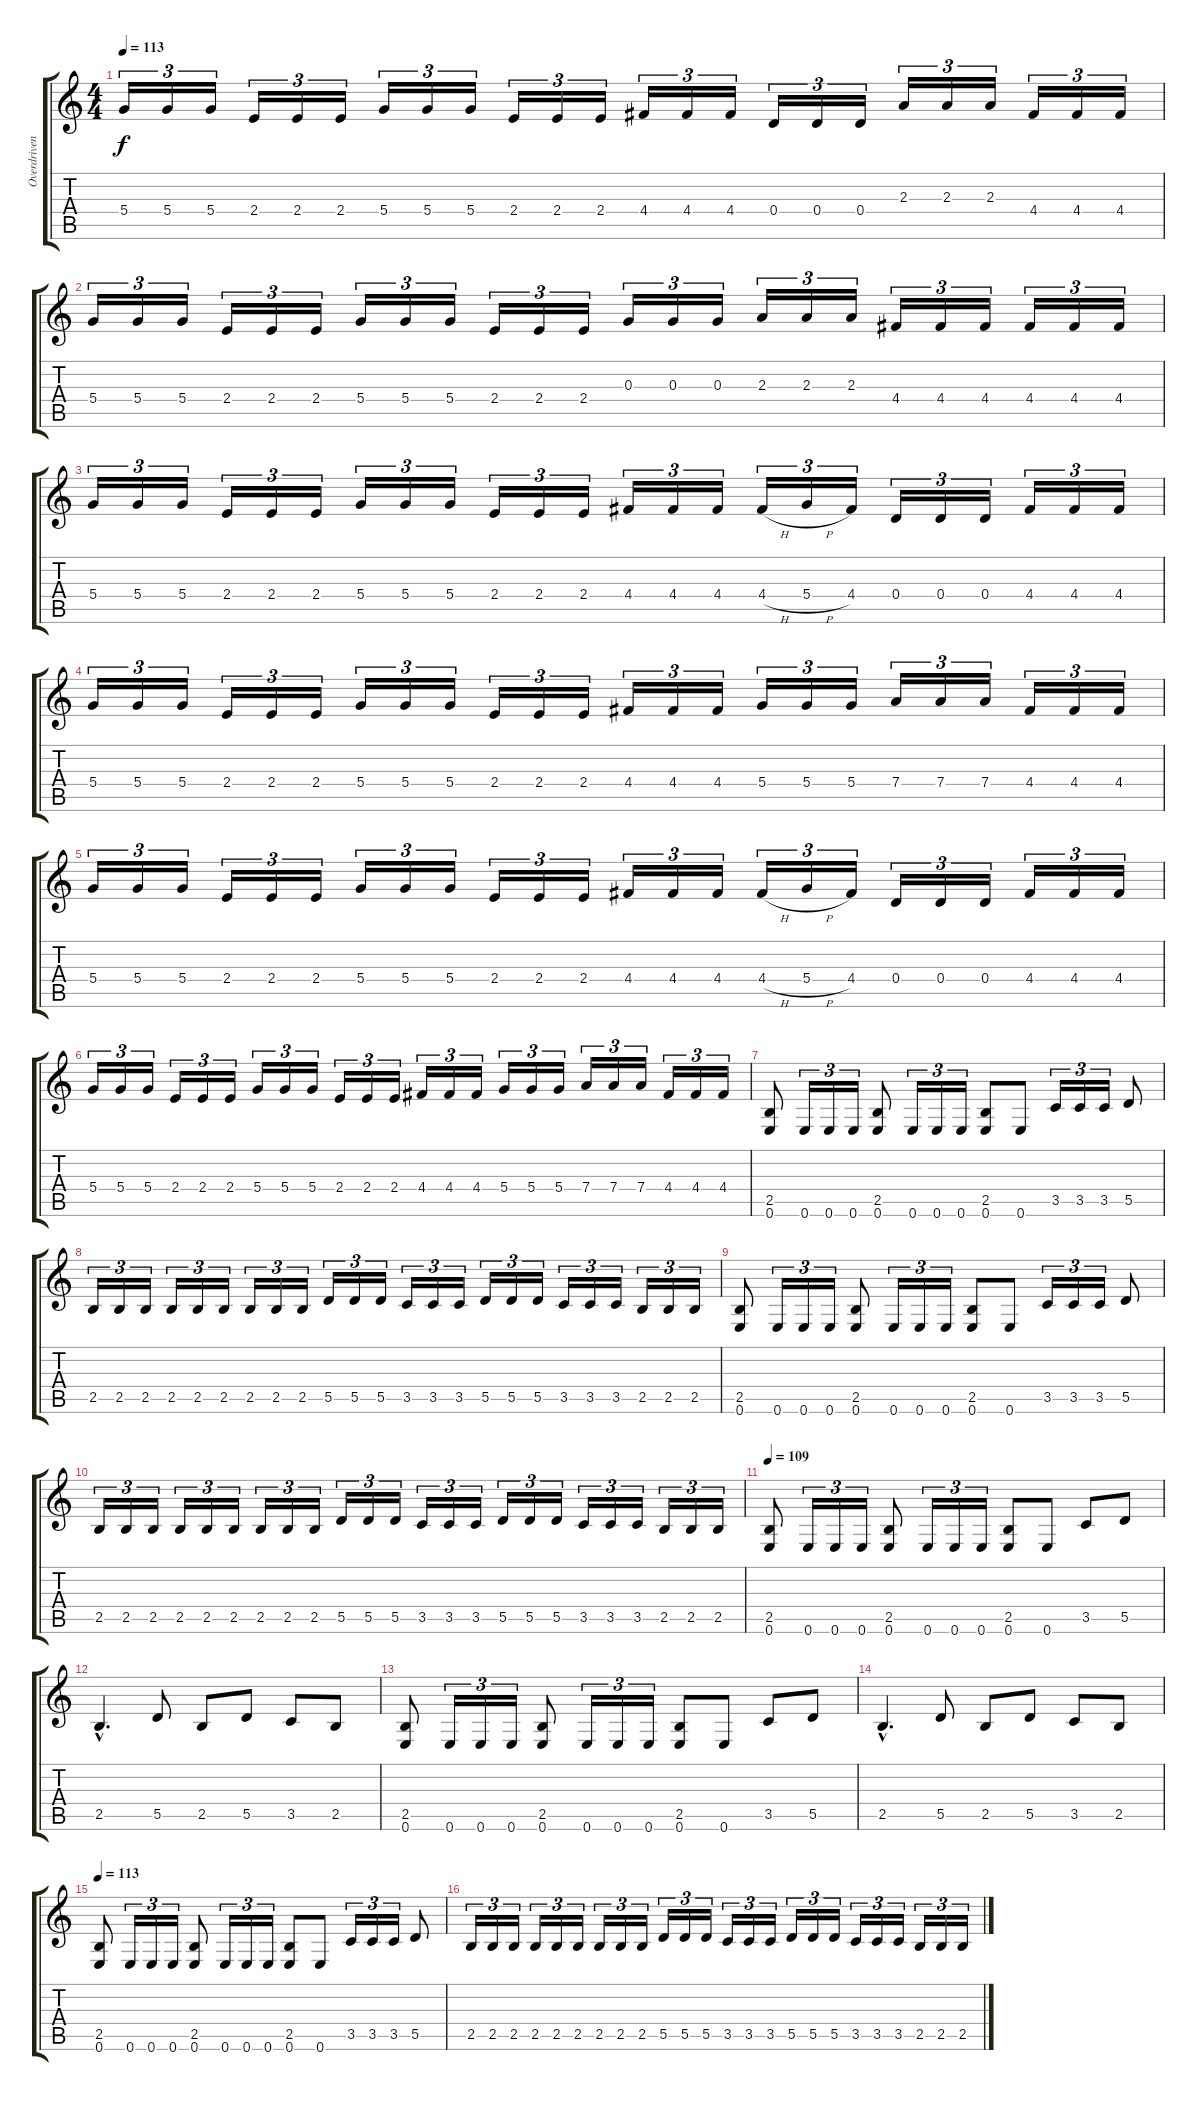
\track ("Overdriven Guitar 1" "Overdriven") {instrument overdrivenguitar}
\staff {score tabs}
\tuning (E4 B3 G3 D3 A2 E2) {hide}
\ts (4 4)
\tempo 113
\clef g2
\ks c
5.4.16{tu (3 2) dy f} 5.4.16{tu (3 2)} 5.4.16{tu (3 2)} 2.4.16{tu (3 2)} 2.4.16{tu (3 2)} 2.4.16{tu (3 2)} 5.4.16{tu (3 2)} 5.4.16{tu (3 2)} 5.4.16{tu (3 2)} 2.4.16{tu (3 2)} 2.4.16{tu (3 2)} 2.4.16{tu (3 2)} 4.4.16{tu (3 2)} 4.4.16{tu (3 2)} 4.4.16{tu (3 2)} 0.4.16{tu (3 2)} 0.4.16{tu (3 2)} 0.4.16{tu (3 2)} 2.3.16{tu (3 2)} 2.3.16{tu (3 2)} 2.3.16{tu (3 2)} 4.4.16{tu (3 2)} 4.4.16{tu (3 2)} 4.4.16{tu (3 2)} |
5.4.16{tu (3 2)} 5.4.16{tu (3 2)} 5.4.16{tu (3 2)} 2.4.16{tu (3 2)} 2.4.16{tu (3 2)} 2.4.16{tu (3 2)} 5.4.16{tu (3 2)} 5.4.16{tu (3 2)} 5.4.16{tu (3 2)} 2.4.16{tu (3 2)} 2.4.16{tu (3 2)} 2.4.16{tu (3 2)} 0.3.16{tu (3 2)} 0.3.16{tu (3 2)} 0.3.16{tu (3 2)} 2.3.16{tu (3 2)} 2.3.16{tu (3 2)} 2.3.16{tu (3 2)} 4.4.16{tu (3 2)} 4.4.16{tu (3 2)} 4.4.16{tu (3 2)} 4.4.16{tu (3 2)} 4.4.16{tu (3 2)} 4.4.16{tu (3 2)} |
5.4.16{tu (3 2)} 5.4.16{tu (3 2)} 5.4.16{tu (3 2)} 2.4.16{tu (3 2)} 2.4.16{tu (3 2)} 2.4.16{tu (3 2)} 5.4.16{tu (3 2)} 5.4.16{tu (3 2)} 5.4.16{tu (3 2)} 2.4.16{tu (3 2)} 2.4.16{tu (3 2)} 2.4.16{tu (3 2)} 4.4.16{tu (3 2)} 4.4.16{tu (3 2)} 4.4.16{tu (3 2)} 4.4{h}.16{tu (3 2)} 5.4{h}.16{tu (3 2)} 4.4.16{tu (3 2)} 0.4.16{tu (3 2)} 0.4.16{tu (3 2)} 0.4.16{tu (3 2)} 4.4.16{tu (3 2)} 4.4.16{tu (3 2)} 4.4.16{tu (3 2)} |
5.4.16{tu (3 2)} 5.4.16{tu (3 2)} 5.4.16{tu (3 2)} 2.4.16{tu (3 2)} 2.4.16{tu (3 2)} 2.4.16{tu (3 2)} 5.4.16{tu (3 2)} 5.4.16{tu (3 2)} 5.4.16{tu (3 2)} 2.4.16{tu (3 2)} 2.4.16{tu (3 2)} 2.4.16{tu (3 2)} 4.4.16{tu (3 2)} 4.4.16{tu (3 2)} 4.4.16{tu (3 2)} 5.4.16{tu (3 2)} 5.4.16{tu (3 2)} 5.4.16{tu (3 2)} 7.4.16{tu (3 2)} 7.4.16{tu (3 2)} 7.4.16{tu (3 2)} 4.4.16{tu (3 2)} 4.4.16{tu (3 2)} 4.4.16{tu (3 2)} |
5.4.16{tu (3 2)} 5.4.16{tu (3 2)} 5.4.16{tu (3 2)} 2.4.16{tu (3 2)} 2.4.16{tu (3 2)} 2.4.16{tu (3 2)} 5.4.16{tu (3 2)} 5.4.16{tu (3 2)} 5.4.16{tu (3 2)} 2.4.16{tu (3 2)} 2.4.16{tu (3 2)} 2.4.16{tu (3 2)} 4.4.16{tu (3 2)} 4.4.16{tu (3 2)} 4.4.16{tu (3 2)} 4.4{h}.16{tu (3 2)} 5.4{h}.16{tu (3 2)} 4.4.16{tu (3 2)} 0.4.16{tu (3 2)} 0.4.16{tu (3 2)} 0.4.16{tu (3 2)} 4.4.16{tu (3 2)} 4.4.16{tu (3 2)} 4.4.16{tu (3 2)} |
5.4.16{tu (3 2)} 5.4.16{tu (3 2)} 5.4.16{tu (3 2)} 2.4.16{tu (3 2)} 2.4.16{tu (3 2)} 2.4.16{tu (3 2)} 5.4.16{tu (3 2)} 5.4.16{tu (3 2)} 5.4.16{tu (3 2)} 2.4.16{tu (3 2)} 2.4.16{tu (3 2)} 2.4.16{tu (3 2)} 4.4.16{tu (3 2)} 4.4.16{tu (3 2)} 4.4.16{tu (3 2)} 5.4.16{tu (3 2)} 5.4.16{tu (3 2)} 5.4.16{tu (3 2)} 7.4.16{tu (3 2)} 7.4.16{tu (3 2)} 7.4.16{tu (3 2)} 4.4.16{tu (3 2)} 4.4.16{tu (3 2)} 4.4.16{tu (3 2)} |
(2.5 0.6).8 0.6.16{tu (3 2)} 0.6.16{tu (3 2)} 0.6.16{tu (3 2)} (2.5 0.6).8 0.6.16{tu (3 2)} 0.6.16{tu (3 2)} 0.6.16{tu (3 2)} (2.5 0.6).8 0.6.8 3.5.16{tu (3 2)} 3.5.16{tu (3 2)} 3.5.16{tu (3 2)} 5.5.8 |
2.5.16{tu (3 2)} 2.5.16{tu (3 2)} 2.5.16{tu (3 2)} 2.5.16{tu (3 2)} 2.5.16{tu (3 2)} 2.5.16{tu (3 2)} 2.5.16{tu (3 2)} 2.5.16{tu (3 2)} 2.5.16{tu (3 2)} 5.5.16{tu (3 2)} 5.5.16{tu (3 2)} 5.5.16{tu (3 2)} 3.5.16{tu (3 2)} 3.5.16{tu (3 2)} 3.5.16{tu (3 2)} 5.5.16{tu (3 2)} 5.5.16{tu (3 2)} 5.5.16{tu (3 2)} 3.5.16{tu (3 2)} 3.5.16{tu (3 2)} 3.5.16{tu (3 2)} 2.5.16{tu (3 2)} 2.5.16{tu (3 2)} 2.5.16{tu (3 2)} |
(2.5 0.6).8 0.6.16{tu (3 2)} 0.6.16{tu (3 2)} 0.6.16{tu (3 2)} (2.5 0.6).8 0.6.16{tu (3 2)} 0.6.16{tu (3 2)} 0.6.16{tu (3 2)} (2.5 0.6).8 0.6.8 3.5.16{tu (3 2)} 3.5.16{tu (3 2)} 3.5.16{tu (3 2)} 5.5.8 |
2.5.16{tu (3 2)} 2.5.16{tu (3 2)} 2.5.16{tu (3 2)} 2.5.16{tu (3 2)} 2.5.16{tu (3 2)} 2.5.16{tu (3 2)} 2.5.16{tu (3 2)} 2.5.16{tu (3 2)} 2.5.16{tu (3 2)} 5.5.16{tu (3 2)} 5.5.16{tu (3 2)} 5.5.16{tu (3 2)} 3.5.16{tu (3 2)} 3.5.16{tu (3 2)} 3.5.16{tu (3 2)} 5.5.16{tu (3 2)} 5.5.16{tu (3 2)} 5.5.16{tu (3 2)} 3.5.16{tu (3 2)} 3.5.16{tu (3 2)} 3.5.16{tu (3 2)} 2.5.16{tu (3 2)} 2.5.16{tu (3 2)} 2.5.16{tu (3 2)} |
\tempo 109
(2.5 0.6).8 0.6.16{tu (3 2)} 0.6.16{tu (3 2)} 0.6.16{tu (3 2)} (2.5 0.6).8 0.6.16{tu (3 2)} 0.6.16{tu (3 2)} 0.6.16{tu (3 2)} (2.5 0.6).8 0.6.8 3.5.8 5.5.8 |
2.5{hac}.4{d} 5.5.8 2.5.8 5.5.8 3.5.8 2.5.8 |
(2.5 0.6).8 0.6.16{tu (3 2)} 0.6.16{tu (3 2)} 0.6.16{tu (3 2)} (2.5 0.6).8 0.6.16{tu (3 2)} 0.6.16{tu (3 2)} 0.6.16{tu (3 2)} (2.5 0.6).8 0.6.8 3.5.8 5.5.8 |
2.5{hac}.4{d} 5.5.8 2.5.8 5.5.8 3.5.8 2.5.8 |
\tempo 113
(2.5 0.6).8 0.6.16{tu (3 2)} 0.6.16{tu (3 2)} 0.6.16{tu (3 2)} (2.5 0.6).8 0.6.16{tu (3 2)} 0.6.16{tu (3 2)} 0.6.16{tu (3 2)} (2.5 0.6).8 0.6.8 3.5.16{tu (3 2)} 3.5.16{tu (3 2)} 3.5.16{tu (3 2)} 5.5.8 |
2.5.16{tu (3 2)} 2.5.16{tu (3 2)} 2.5.16{tu (3 2)} 2.5.16{tu (3 2)} 2.5.16{tu (3 2)} 2.5.16{tu (3 2)} 2.5.16{tu (3 2)} 2.5.16{tu (3 2)} 2.5.16{tu (3 2)} 5.5.16{tu (3 2)} 5.5.16{tu (3 2)} 5.5.16{tu (3 2)} 3.5.16{tu (3 2)} 3.5.16{tu (3 2)} 3.5.16{tu (3 2)} 5.5.16{tu (3 2)} 5.5.16{tu (3 2)} 5.5.16{tu (3 2)} 3.5.16{tu (3 2)} 3.5.16{tu (3 2)} 3.5.16{tu (3 2)} 2.5.16{tu (3 2)} 2.5.16{tu (3 2)} 2.5.16{tu (3 2)}
